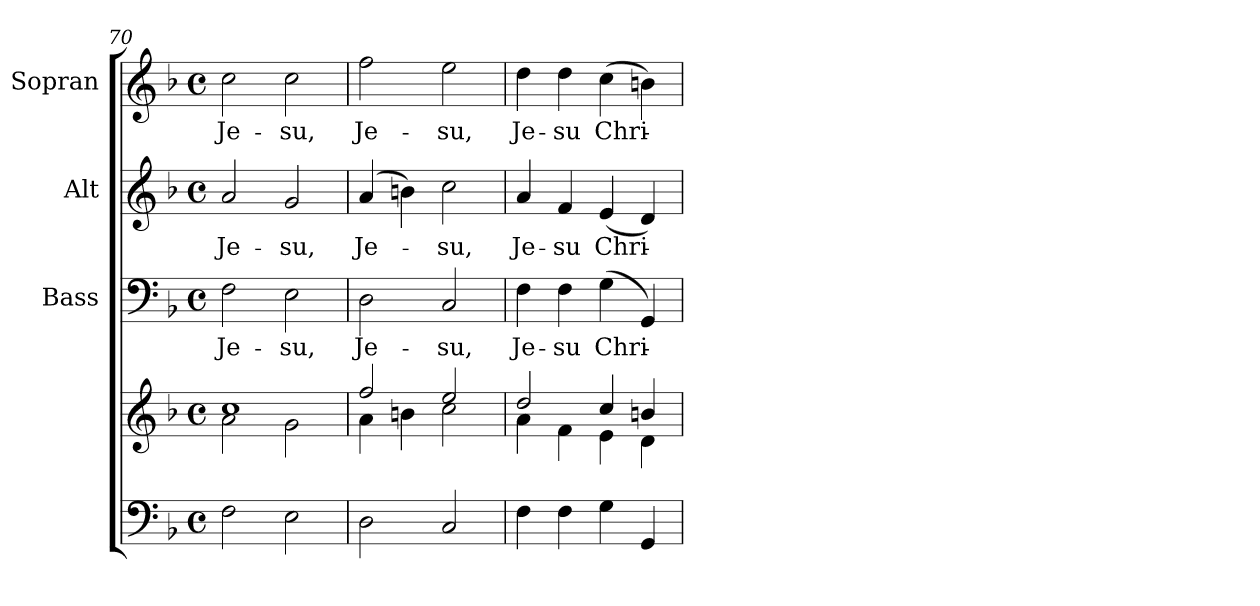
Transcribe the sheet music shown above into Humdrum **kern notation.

**kern	**kern	**kern	**text	**kern	**text	**kern	**text
*part4	*part4	*part3	*part3	*part2	*part2	*part1	*part1
*staff5	*staff4	*staff3	*staff3	*staff2	*staff2	*staff1	*staff1
*	*	*I"Bass	*	*I"Alt	*	*I"Sopran	*
*	*	*I'B.	*	*I'A.	*	*I'S.	*
*clefF4	*clefG2	*clefF4	*	*clefG2	*	*clefG2	*
*k[b-]	*k[b-]	*k[b-]	*	*k[b-]	*	*k[b-]	*
*F:	*F:	*F:	*	*F:	*	*F:	*
*M4/4	*M4/4	*M4/4	*	*M4/4	*	*M4/4	*
*met(c)	*met(c)	*met(c)	*	*met(c)	*	*met(c)	*
=70	=70	=70	=70	=70	=70	=70	=70
*	*^	*	*	*	*	*	*
!	!	!	!	!LO:LY:b	!	!LO:LY:b	!	!LO:LY:b
2F\	1cc	2a\	2F\	Je-	2a/	Je-	2cc\	Je-
!	!	!	!	!LO:LY:b	!	!LO:LY:b	!	!LO:LY:b
2E\	.	2g\	2E\	-su,	2g/	-su,	2cc\	-su,
=71	=71	=71	=71	=71	=71	=71	=71	=71
!	!	!	!	!LO:LY:b	!	!LO:LY:b	!	!LO:LY:b
2D\	2ff/	4a\	2D\	Je-	(4a/	Je-	2ff\	Je-
.	.	4bn\	.	.	4bn\)	.	.	.
!	!	!	!	!LO:LY:b	!	!LO:LY:b	!	!LO:LY:b
2C/	2ee/	2cc\	2C/	-su,	2cc\	-su,	2ee\	-su,
!!LO:LB:g=z
=72	=72	=72	=72	=72	=72	=72	=72	=72
!	!	!	!	!LO:LY:b	!	!LO:LY:b	!	!LO:LY:b
4F\	2dd/	4a\	4F\	Je-	4a/	Je-	4dd\	Je-
!	!	!	!	!LO:LY:b	!	!LO:LY:b	!	!LO:LY:b
4F\	.	4f\	4F\	-su	4f/	-su	4dd\	-su
!	!	!	!	!LO:LY:b	!	!LO:LY:b	!	!LO:LY:b
4G\	4cc/	4e\	(>4G\	Chri-	(<4e/	Chri-	(>4cc\	Chri-
4GG/	4bn/	4d\	4GG/)	.	4d/)	.	4bn\)	.
*	*v	*v	*	*	*	*	*	*
=	=	=	=	=	=	=	=
*-	*-	*-	*-	*-	*-	*-	*-
